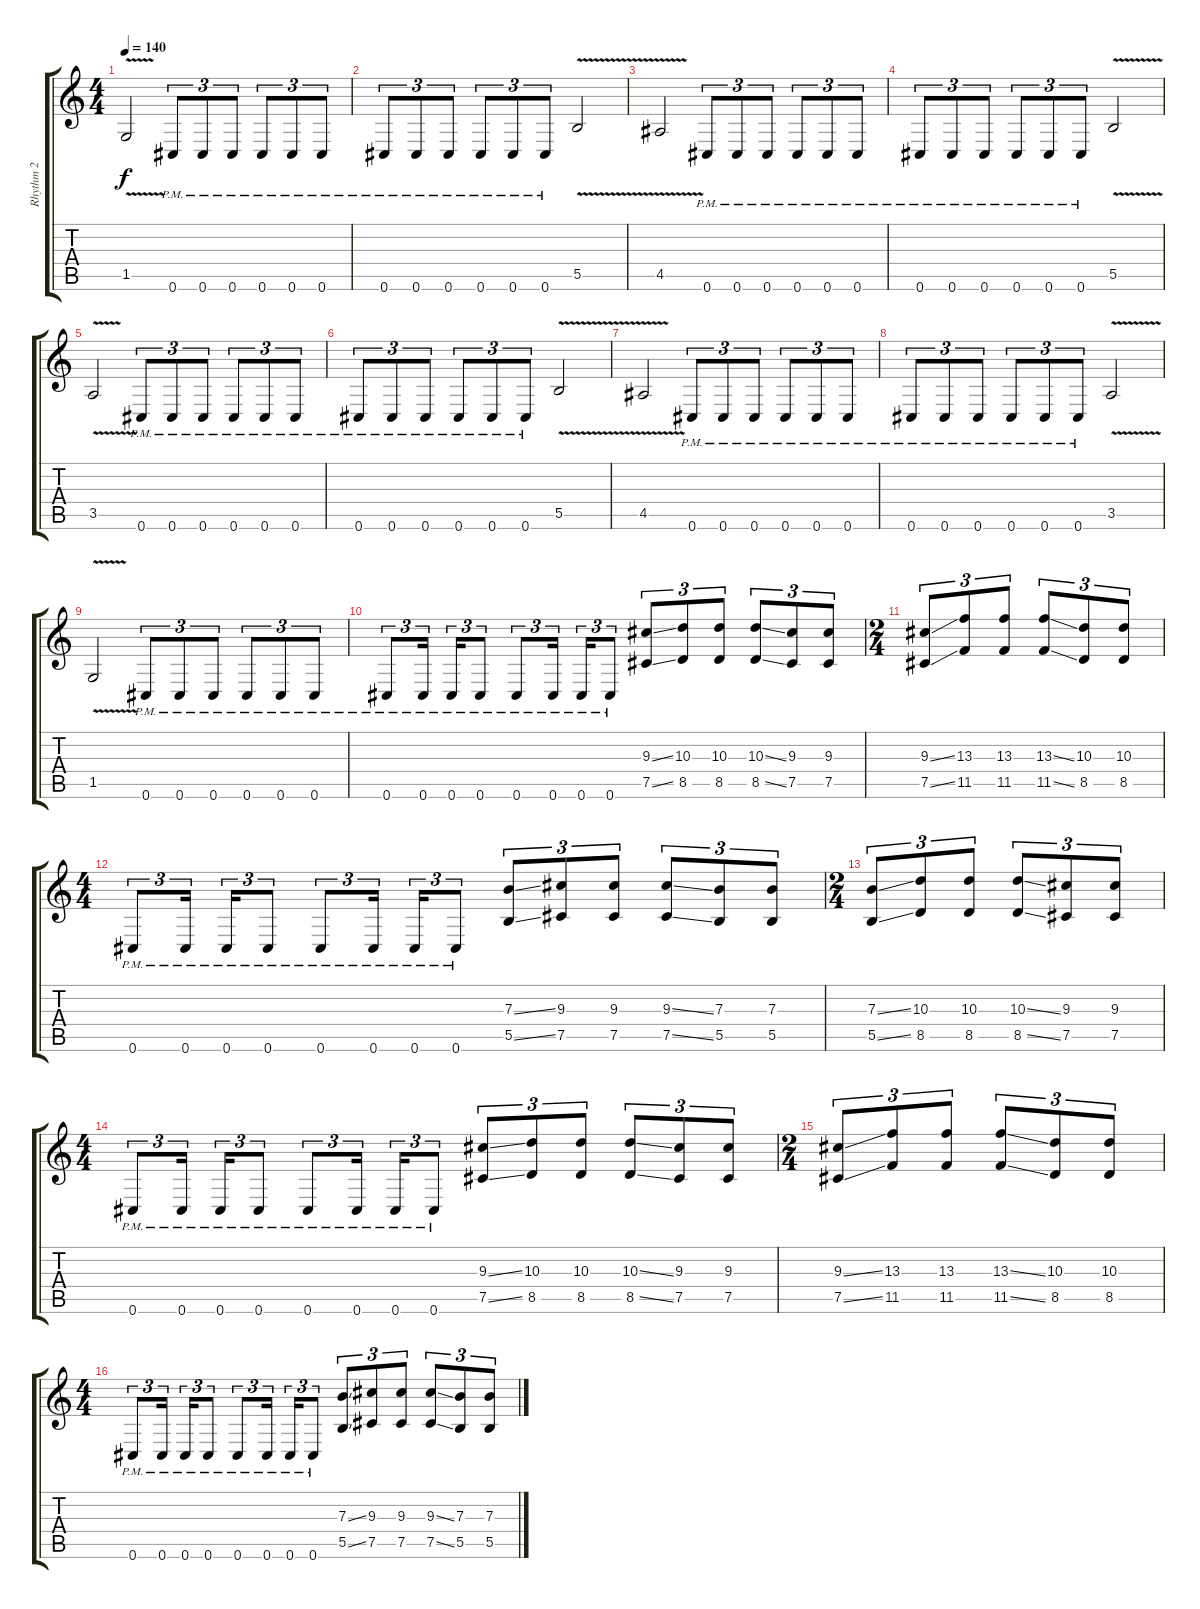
\track ("Rhythm 2" "Rhythm 2") {instrument distortionguitar}
\staff {score tabs}
\tuning (Db4 Ab3 E3 B2 Gb2 Db2) {hide}
\ts (4 4)
\tempo 140
\clef g2
\ks c
1.5{v}.2{dy f} 0.6{pm}.8{tu (3 2)} 0.6{pm}.8{tu (3 2)} 0.6{pm}.8{tu (3 2)} 0.6{pm}.8{tu (3 2)} 0.6{pm}.8{tu (3 2)} 0.6{pm}.8{tu (3 2)} |
0.6{pm}.8{tu (3 2)} 0.6{pm}.8{tu (3 2)} 0.6{pm}.8{tu (3 2)} 0.6{pm}.8{tu (3 2)} 0.6{pm}.8{tu (3 2)} 0.6{pm}.8{tu (3 2)} 5.5{v}.2 |
4.5{v}.2 0.6{pm}.8{tu (3 2)} 0.6{pm}.8{tu (3 2)} 0.6{pm}.8{tu (3 2)} 0.6{pm}.8{tu (3 2)} 0.6{pm}.8{tu (3 2)} 0.6{pm}.8{tu (3 2)} |
0.6{pm}.8{tu (3 2)} 0.6{pm}.8{tu (3 2)} 0.6{pm}.8{tu (3 2)} 0.6{pm}.8{tu (3 2)} 0.6{pm}.8{tu (3 2)} 0.6{pm}.8{tu (3 2)} 5.5{v}.2 |
3.5{v}.2 0.6{pm}.8{tu (3 2)} 0.6{pm}.8{tu (3 2)} 0.6{pm}.8{tu (3 2)} 0.6{pm}.8{tu (3 2)} 0.6{pm}.8{tu (3 2)} 0.6{pm}.8{tu (3 2)} |
0.6{pm}.8{tu (3 2)} 0.6{pm}.8{tu (3 2)} 0.6{pm}.8{tu (3 2)} 0.6{pm}.8{tu (3 2)} 0.6{pm}.8{tu (3 2)} 0.6{pm}.8{tu (3 2)} 5.5{v}.2 |
4.5{v}.2 0.6{pm}.8{tu (3 2)} 0.6{pm}.8{tu (3 2)} 0.6{pm}.8{tu (3 2)} 0.6{pm}.8{tu (3 2)} 0.6{pm}.8{tu (3 2)} 0.6{pm}.8{tu (3 2)} |
0.6{pm}.8{tu (3 2)} 0.6{pm}.8{tu (3 2)} 0.6{pm}.8{tu (3 2)} 0.6{pm}.8{tu (3 2)} 0.6{pm}.8{tu (3 2)} 0.6{pm}.8{tu (3 2)} 3.5{v}.2 |
1.5{v}.2 0.6{pm}.8{tu (3 2)} 0.6{pm}.8{tu (3 2)} 0.6{pm}.8{tu (3 2)} 0.6{pm}.8{tu (3 2)} 0.6{pm}.8{tu (3 2)} 0.6{pm}.8{tu (3 2)} |
0.6{pm}.8{tu (3 2)} 0.6{pm}.16{tu (3 2)} 0.6{pm}.16{tu (3 2)} 0.6{pm}.8{tu (3 2)} 0.6{pm}.8{tu (3 2)} 0.6{pm}.16{tu (3 2)} 0.6{pm}.16{tu (3 2)} 0.6{pm}.8{tu (3 2)} (9.3{ss} 7.5{ss}).8{tu (3 2)} (10.3 8.5).8{tu (3 2)} (10.3 8.5).8{tu (3 2)} (10.3{ss} 8.5{ss}).8{tu (3 2)} (9.3 7.5).8{tu (3 2)} (9.3 7.5).8{tu (3 2)} |
\ts (2 4)
(9.3{ss} 7.5{ss}).8{tu (3 2)} (13.3 11.5).8{tu (3 2)} (13.3 11.5).8{tu (3 2)} (13.3{ss} 11.5{ss}).8{tu (3 2)} (10.3 8.5).8{tu (3 2)} (10.3 8.5).8{tu (3 2)} |
\ts (4 4)
0.6{pm}.8{tu (3 2)} 0.6{pm}.16{tu (3 2)} 0.6{pm}.16{tu (3 2)} 0.6{pm}.8{tu (3 2)} 0.6{pm}.8{tu (3 2)} 0.6{pm}.16{tu (3 2)} 0.6{pm}.16{tu (3 2)} 0.6{pm}.8{tu (3 2)} (7.3{ss} 5.5{ss}).8{tu (3 2)} (9.3 7.5).8{tu (3 2)} (9.3 7.5).8{tu (3 2)} (9.3{ss} 7.5{ss}).8{tu (3 2)} (7.3 5.5).8{tu (3 2)} (7.3 5.5).8{tu (3 2)} |
\ts (2 4)
(7.3{ss} 5.5{ss}).8{tu (3 2)} (10.3 8.5).8{tu (3 2)} (10.3 8.5).8{tu (3 2)} (10.3{ss} 8.5{ss}).8{tu (3 2)} (9.3 7.5).8{tu (3 2)} (9.3 7.5).8{tu (3 2)} |
\ts (4 4)
0.6{pm}.8{tu (3 2)} 0.6{pm}.16{tu (3 2)} 0.6{pm}.16{tu (3 2)} 0.6{pm}.8{tu (3 2)} 0.6{pm}.8{tu (3 2)} 0.6{pm}.16{tu (3 2)} 0.6{pm}.16{tu (3 2)} 0.6{pm}.8{tu (3 2)} (9.3{ss} 7.5{ss}).8{tu (3 2)} (10.3 8.5).8{tu (3 2)} (10.3 8.5).8{tu (3 2)} (10.3{ss} 8.5{ss}).8{tu (3 2)} (9.3 7.5).8{tu (3 2)} (9.3 7.5).8{tu (3 2)} |
\ts (2 4)
(9.3{ss} 7.5{ss}).8{tu (3 2)} (13.3 11.5).8{tu (3 2)} (13.3 11.5).8{tu (3 2)} (13.3{ss} 11.5{ss}).8{tu (3 2)} (10.3 8.5).8{tu (3 2)} (10.3 8.5).8{tu (3 2)} |
\ts (4 4)
0.6{pm}.8{tu (3 2)} 0.6{pm}.16{tu (3 2)} 0.6{pm}.16{tu (3 2)} 0.6{pm}.8{tu (3 2)} 0.6{pm}.8{tu (3 2)} 0.6{pm}.16{tu (3 2)} 0.6{pm}.16{tu (3 2)} 0.6{pm}.8{tu (3 2)} (7.3{ss} 5.5{ss}).8{tu (3 2)} (9.3 7.5).8{tu (3 2)} (9.3 7.5).8{tu (3 2)} (9.3{ss} 7.5{ss}).8{tu (3 2)} (7.3 5.5).8{tu (3 2)} (7.3 5.5).8{tu (3 2)}
